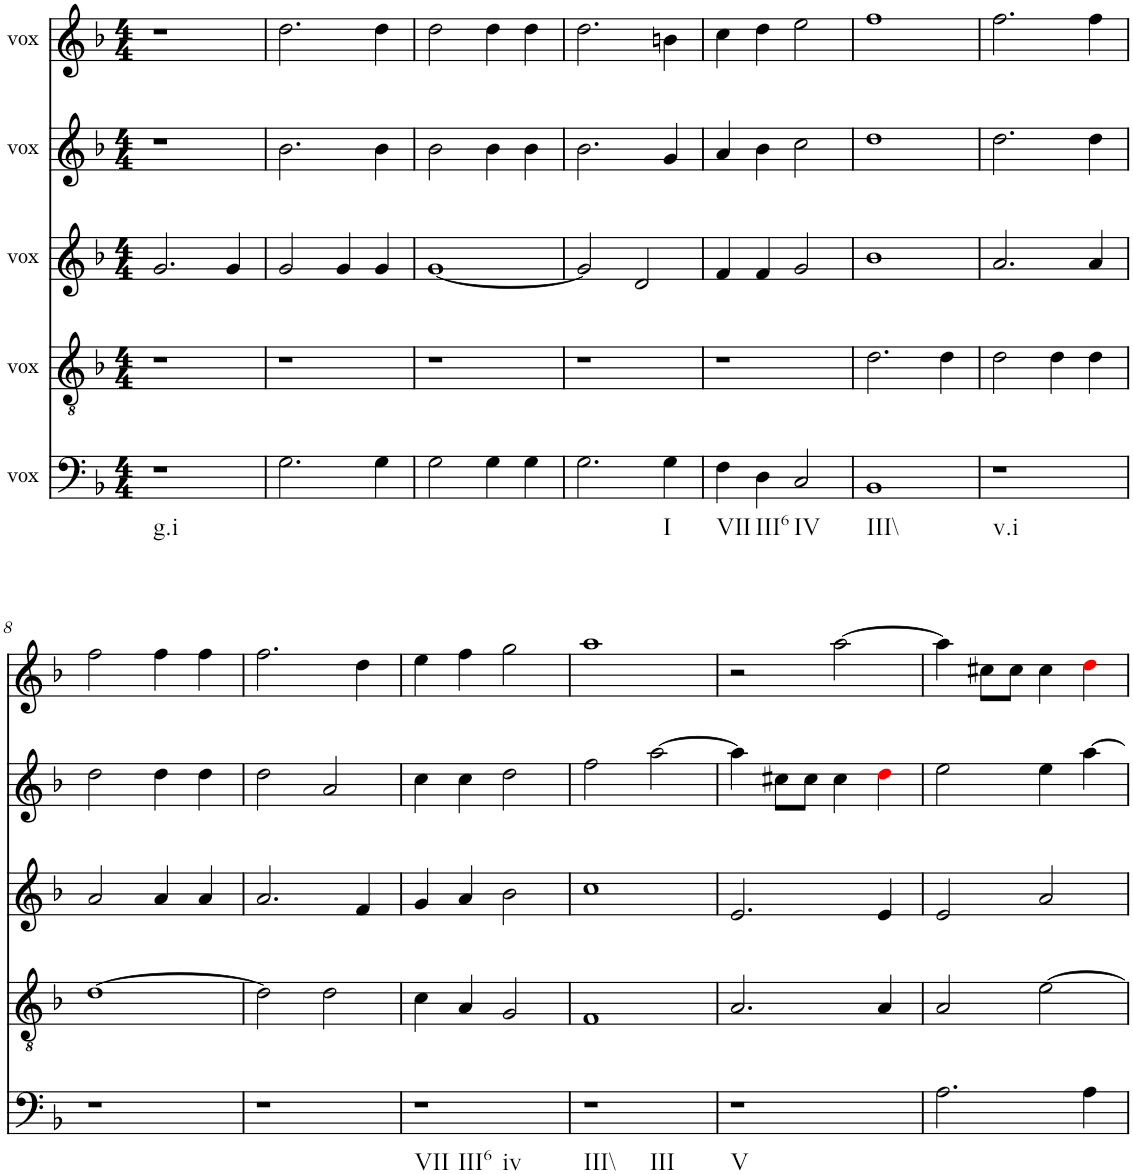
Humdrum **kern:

**kern	**kern	**kern	**kern	**kern
*part5	*part4	*part3	*part2	*part1
*staff5	*staff4	*staff3	*staff2	*staff1
*I"vox	*I"vox	*I"vox	*I"vox	*I"vox
*clefF4	*clefGv2	*clefG2	*clefG2	*clefG2
*k[b-]	*k[b-]	*k[b-]	*k[b-]	*k[b-]
*M4/4	*M4/4	*M4/4	*M4/4	*M4/4
=1	=1	=1	=1	=1
!LO:TX:b:t=g.i	!	!	!	!
1r	1r	2.g/	1r	1r
.	.	4g/	.	.
=2	=2	=2	=2	=2
2.G\	1r	2g/	2.b-\	2.dd\
.	.	4g/	.	.
4G\	.	4g/	4b-\	4dd\
=3	=3	=3	=3	=3
2G\	1r	[1g	2b-\	2dd\
4G\	.	.	4b-\	4dd\
4G\	.	.	4b-\	4dd\
=4	=4	=4	=4	=4
2.G\	1r	2g/]	2.b-\	2.dd\
.	.	2d/	.	.
!LO:TX:b:t=I	!	!	!	!
4G\	.	.	4g/	4bn\
=5	=5	=5	=5	=5
!LO:TX:b:t=VII	!	!	!	!
4F\	1r	4f/	4a/	4cc\
!LO:TX:b:t=III6	!	!	!	!
4D\	.	4f/	4b-\	4dd\
!LO:TX:b:t=IV	!	!	!	!
2C/	.	2g/	2cc\	2ee\
=6	=6	=6	=6	=6
!LO:TX:b:t=III\\	!	!	!	!
1BB-	2.d\	1b-	1dd	1ff
.	4d\	.	.	.
=7	=7	=7	=7	=7
!LO:TX:b:t=v.i	!	!	!	!
1r	2d\	2.a/	2.dd\	2.ff\
.	4d\	.	.	.
.	4d\	4a/	4dd\	4ff\
!!LO:LB:g=z
=8	=8	=8	=8	=8
1r	[1d	2a/	2dd\	2ff\
.	.	4a/	4dd\	4ff\
.	.	4a/	4dd\	4ff\
=9	=9	=9	=9	=9
1r	2d\]	2.a/	2dd\	2.ff\
.	2d\	.	2a/	.
.	.	4f/	.	4dd\
=10	=10	=10	=10	=10
!LO:TX:b:t=VII	!	!	!	!
!LO:TX:b:t=III6	!	!	!	!
!LO:TX:b:t=iv	!	!	!	!
1r	4c\	4g/	4cc\	4ee\
.	4A/	4a/	4cc\	4ff\
.	2G/	2b-\	2dd\	2gg\
=11	=11	=11	=11	=11
!LO:TX:b:t=III\\	!	!	!	!
!LO:TX:b:t=III	!	!	!	!
1r	1F	1cc	2ff\	1aa
.	.	.	[2aa\	.
=12	=12	=12	=12	=12
!LO:TX:b:t=V	!	!	!	!
1r	2.A/	2.e/	4aa\]	2r
.	.	.	8cc#X\L	.
.	.	.	8cc#\J	.
.	.	.	4cc#\	[2aa\
.	4A/	4e/	4ddi\	.
=13	=13	=13	=13	=13
2.A\	2A/	2e/	2ee\	4aa\]
.	.	.	.	8cc#X\L
.	.	.	.	8cc#\J
.	[2e\	2a/	4ee\	4cc#\
4A\	.	.	[4aa\	4ddi\
=	=	=	=	=
*-	*-	*-	*-	*-
